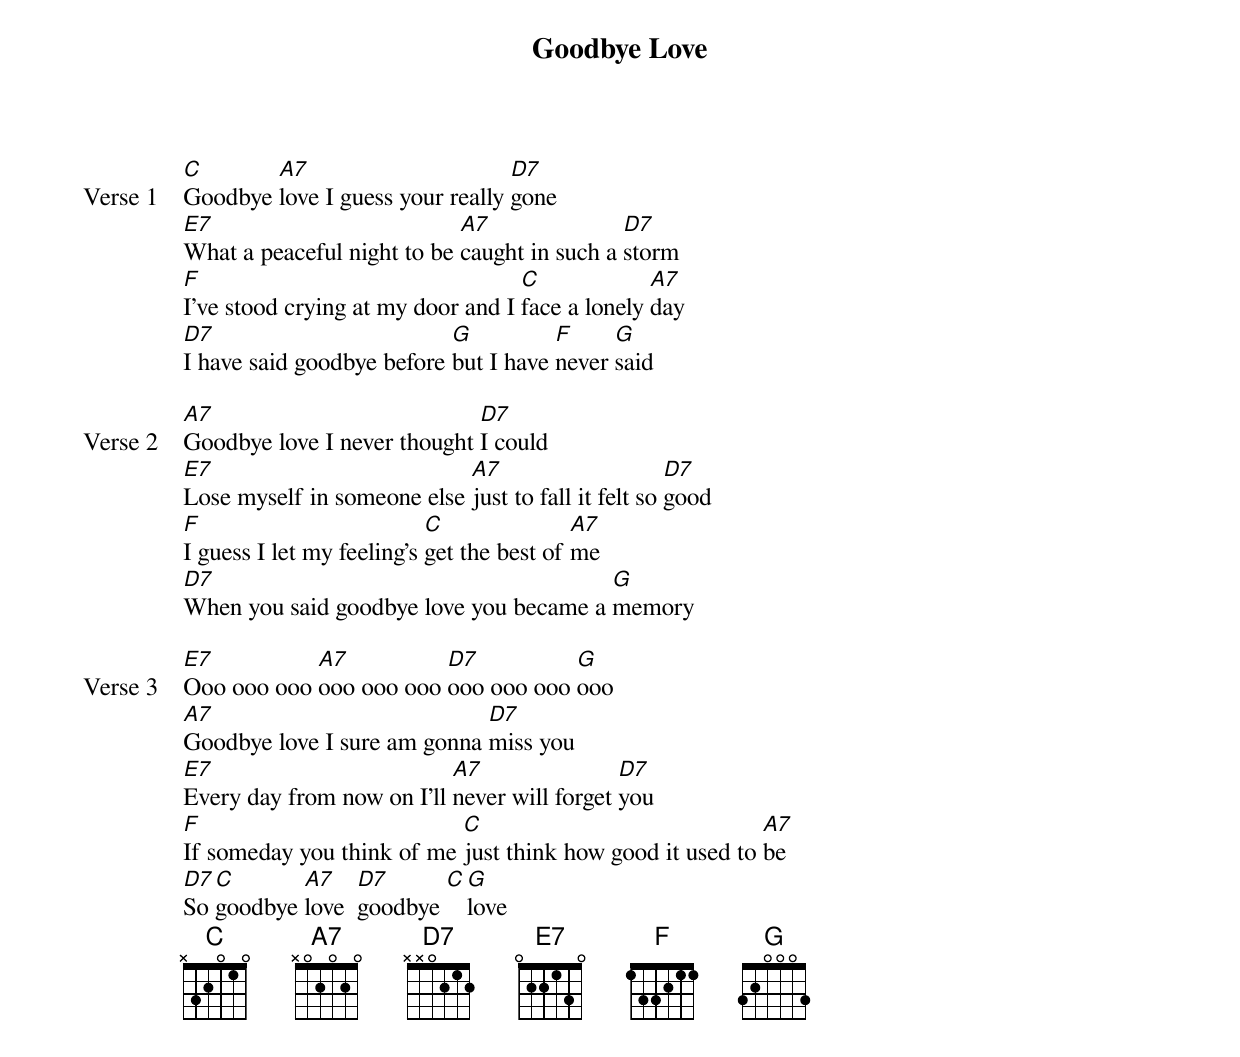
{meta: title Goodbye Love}
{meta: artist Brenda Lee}
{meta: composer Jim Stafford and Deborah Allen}
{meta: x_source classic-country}
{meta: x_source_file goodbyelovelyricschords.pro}
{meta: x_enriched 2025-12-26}

{start_of_verse: Verse 1}
[C]Goodbye [A7]love I guess your really [D7]gone
[E7]What a peaceful night to be [A7]caught in such a [D7]storm
[F]I've stood crying at my door and I [C]face a lonely [A7]day
[D7]I have said goodbye before [G]but I have [F]never [G]said
{end_of_verse}

{start_of_verse: Verse 2}
[A7]Goodbye love I never thought [D7]I could
[E7]Lose myself in someone else [A7]just to fall it felt so [D7]good
[F]I guess I let my feeling's [C]get the best of [A7]me
[D7]When you said goodbye love you became a [G]memory
{end_of_verse}

{start_of_verse: Verse 3}
[E7]Ooo ooo ooo [A7]ooo ooo ooo [D7]ooo ooo ooo [G]ooo
[A7]Goodbye love I sure am gonna [D7]miss you
[E7]Every day from now on I'll [A7]never will forget [D7]you
[F]If someday you think of me [C]just think how good it used to [A7]be
[D7]So [C]goodbye [A7]love  [D7]goodbye [C][G]love
{end_of_verse}
